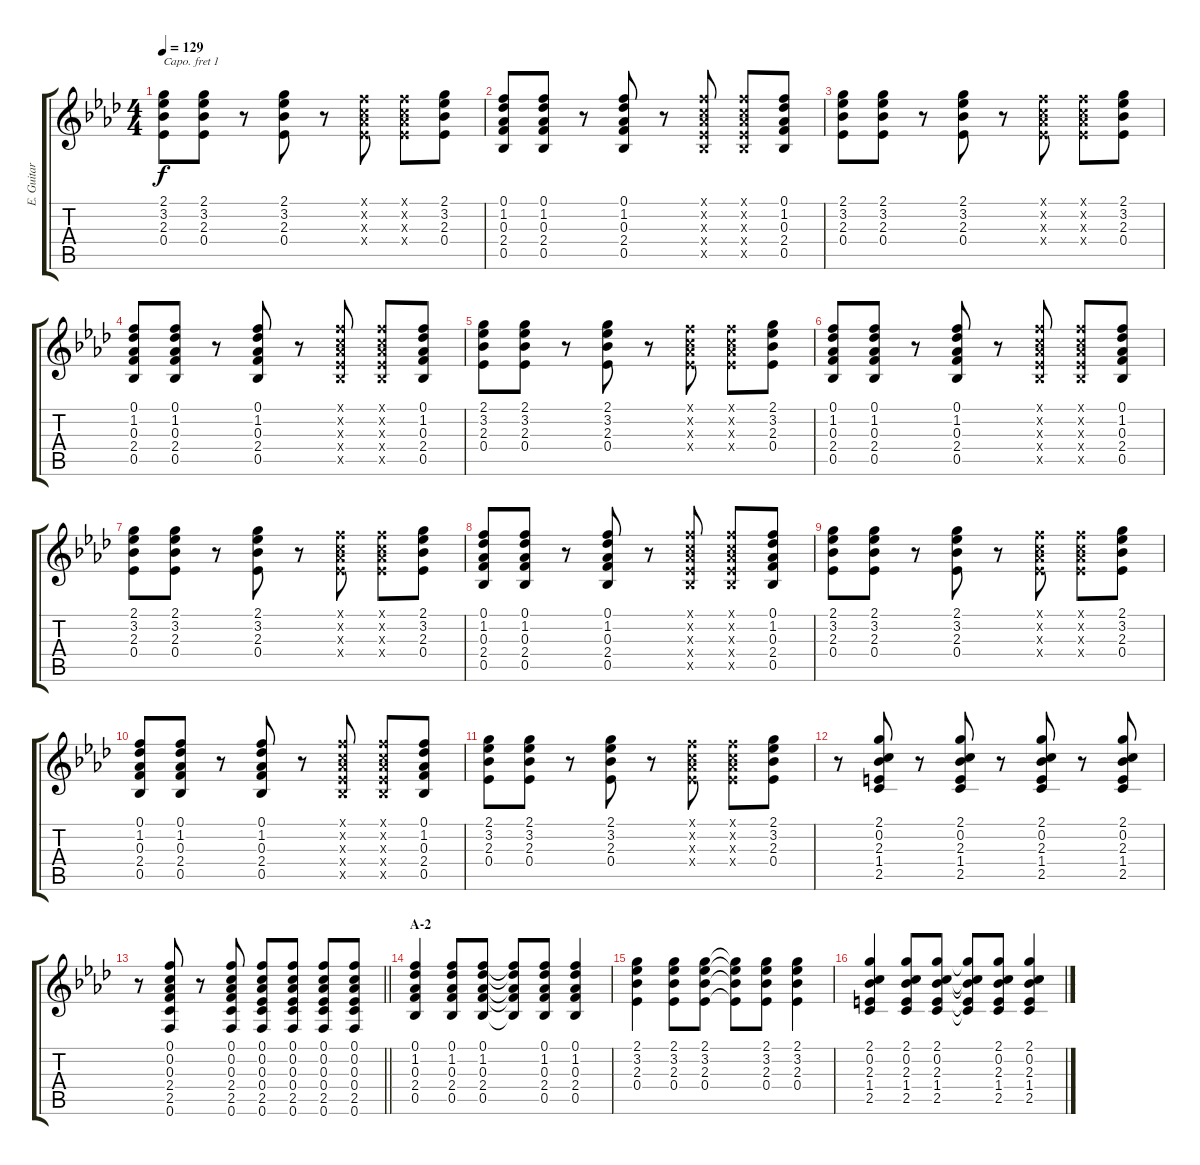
\track ("E. Guitar" "E. Guitar") {instrument overdrivenguitar}
\staff {score tabs}
\capo 1
\tuning (E4 B3 G3 D3 A2 E2) {hide}
\ts (4 4)
\tempo 129
\clef g2
\ks ab
(2.1 3.2 2.3 0.4).8{dy f} (2.1 3.2 2.3 0.4).8 r.8 (2.1 3.2 2.3 0.4).8 r.8 (0.1{x} 0.2{x} 0.3{x} 0.4{x}).8 (0.1{x} 0.2{x} 0.3{x} 0.4{x}).8 (2.1 3.2 2.3 0.4).8 |
(0.1 1.2 0.3 2.4 0.5).8 (0.1 1.2 0.3 2.4 0.5).8 r.8 (0.1 1.2 0.3 2.4 0.5).8 r.8 (0.1{x} 0.2{x} 0.3{x} 0.4{x} 0.5{x}).8 (0.1{x} 0.2{x} 0.3{x} 0.4{x} 0.5{x}).8 (0.1 1.2 0.3 2.4 0.5).8 |
(2.1 3.2 2.3 0.4).8 (2.1 3.2 2.3 0.4).8 r.8 (2.1 3.2 2.3 0.4).8 r.8 (0.1{x} 0.2{x} 0.3{x} 0.4{x}).8 (0.1{x} 0.2{x} 0.3{x} 0.4{x}).8 (2.1 3.2 2.3 0.4).8 |
(0.1 1.2 0.3 2.4 0.5).8 (0.1 1.2 0.3 2.4 0.5).8 r.8 (0.1 1.2 0.3 2.4 0.5).8 r.8 (0.1{x} 0.2{x} 0.3{x} 0.4{x} 0.5{x}).8 (0.1{x} 0.2{x} 0.3{x} 0.4{x} 0.5{x}).8 (0.1 1.2 0.3 2.4 0.5).8 |
(2.1 3.2 2.3 0.4).8 (2.1 3.2 2.3 0.4).8 r.8 (2.1 3.2 2.3 0.4).8 r.8 (0.1{x} 0.2{x} 0.3{x} 0.4{x}).8 (0.1{x} 0.2{x} 0.3{x} 0.4{x}).8 (2.1 3.2 2.3 0.4).8 |
(0.1 1.2 0.3 2.4 0.5).8 (0.1 1.2 0.3 2.4 0.5).8 r.8 (0.1 1.2 0.3 2.4 0.5).8 r.8 (0.1{x} 0.2{x} 0.3{x} 0.4{x} 0.5{x}).8 (0.1{x} 0.2{x} 0.3{x} 0.4{x} 0.5{x}).8 (0.1 1.2 0.3 2.4 0.5).8 |
(2.1 3.2 2.3 0.4).8 (2.1 3.2 2.3 0.4).8 r.8 (2.1 3.2 2.3 0.4).8 r.8 (0.1{x} 0.2{x} 0.3{x} 0.4{x}).8 (0.1{x} 0.2{x} 0.3{x} 0.4{x}).8 (2.1 3.2 2.3 0.4).8 |
(0.1 1.2 0.3 2.4 0.5).8 (0.1 1.2 0.3 2.4 0.5).8 r.8 (0.1 1.2 0.3 2.4 0.5).8 r.8 (0.1{x} 0.2{x} 0.3{x} 0.4{x} 0.5{x}).8 (0.1{x} 0.2{x} 0.3{x} 0.4{x} 0.5{x}).8 (0.1 1.2 0.3 2.4 0.5).8 |
(2.1 3.2 2.3 0.4).8 (2.1 3.2 2.3 0.4).8 r.8 (2.1 3.2 2.3 0.4).8 r.8 (0.1{x} 0.2{x} 0.3{x} 0.4{x}).8 (0.1{x} 0.2{x} 0.3{x} 0.4{x}).8 (2.1 3.2 2.3 0.4).8 |
(0.1 1.2 0.3 2.4 0.5).8 (0.1 1.2 0.3 2.4 0.5).8 r.8 (0.1 1.2 0.3 2.4 0.5).8 r.8 (0.1{x} 0.2{x} 0.3{x} 0.4{x} 0.5{x}).8 (0.1{x} 0.2{x} 0.3{x} 0.4{x} 0.5{x}).8 (0.1 1.2 0.3 2.4 0.5).8 |
(2.1 3.2 2.3 0.4).8 (2.1 3.2 2.3 0.4).8 r.8 (2.1 3.2 2.3 0.4).8 r.8 (0.1{x} 0.2{x} 0.3{x} 0.4{x}).8 (0.1{x} 0.2{x} 0.3{x} 0.4{x}).8 (2.1 3.2 2.3 0.4).8 |
r.8 (2.1 0.2 2.3 1.4 2.5).8 r.8 (2.1 0.2 2.3 1.4 2.5).8 r.8 (2.1 0.2 2.3 1.4 2.5).8 r.8 (2.1 0.2 2.3 1.4 2.5).8 |
\barLineRight lightlight
r.8 (0.1 0.2 0.3 2.4 2.5 0.6).8 r.8 (0.1 0.2 0.3 2.4 2.5 0.6).8 (0.1 0.2 0.3 0.4 2.5 0.6).8 (0.1 0.2 0.3 0.4 2.5 0.6).8 (0.1 0.2 0.3 0.4 2.5 0.6).8 (0.1 0.2 0.3 0.4 2.5 0.6).8 |
\section ("" "A-2")
(0.1 1.2 0.3 2.4 0.5).4 (0.1 1.2 0.3 2.4 0.5).8 (0.1 1.2 0.3 2.4 0.5).8 (0.1{t} 1.2{t} 0.3{t} 2.4{t} 0.5{t}).8 (0.1 1.2 0.3 2.4 0.5).8 (0.1 1.2 0.3 2.4 0.5).4 |
(2.1 3.2 2.3 0.4).4 (2.1 3.2 2.3 0.4).8 (2.1 3.2 2.3 0.4).8 (2.1{t} 3.2{t} 2.3{t} 0.4{t}).8 (2.1 3.2 2.3 0.4).8 (2.1 3.2 2.3 0.4).4 |
(2.1 0.2 2.3 1.4 2.5).4 (2.1 0.2 2.3 1.4 2.5).8 (2.1 0.2 2.3 1.4 2.5).8 (2.1{t} 0.2{t} 2.3{t} 1.4{t} 2.5{t}).8 (2.1 0.2 2.3 1.4 2.5).8 (2.1 0.2 2.3 1.4 2.5).4
